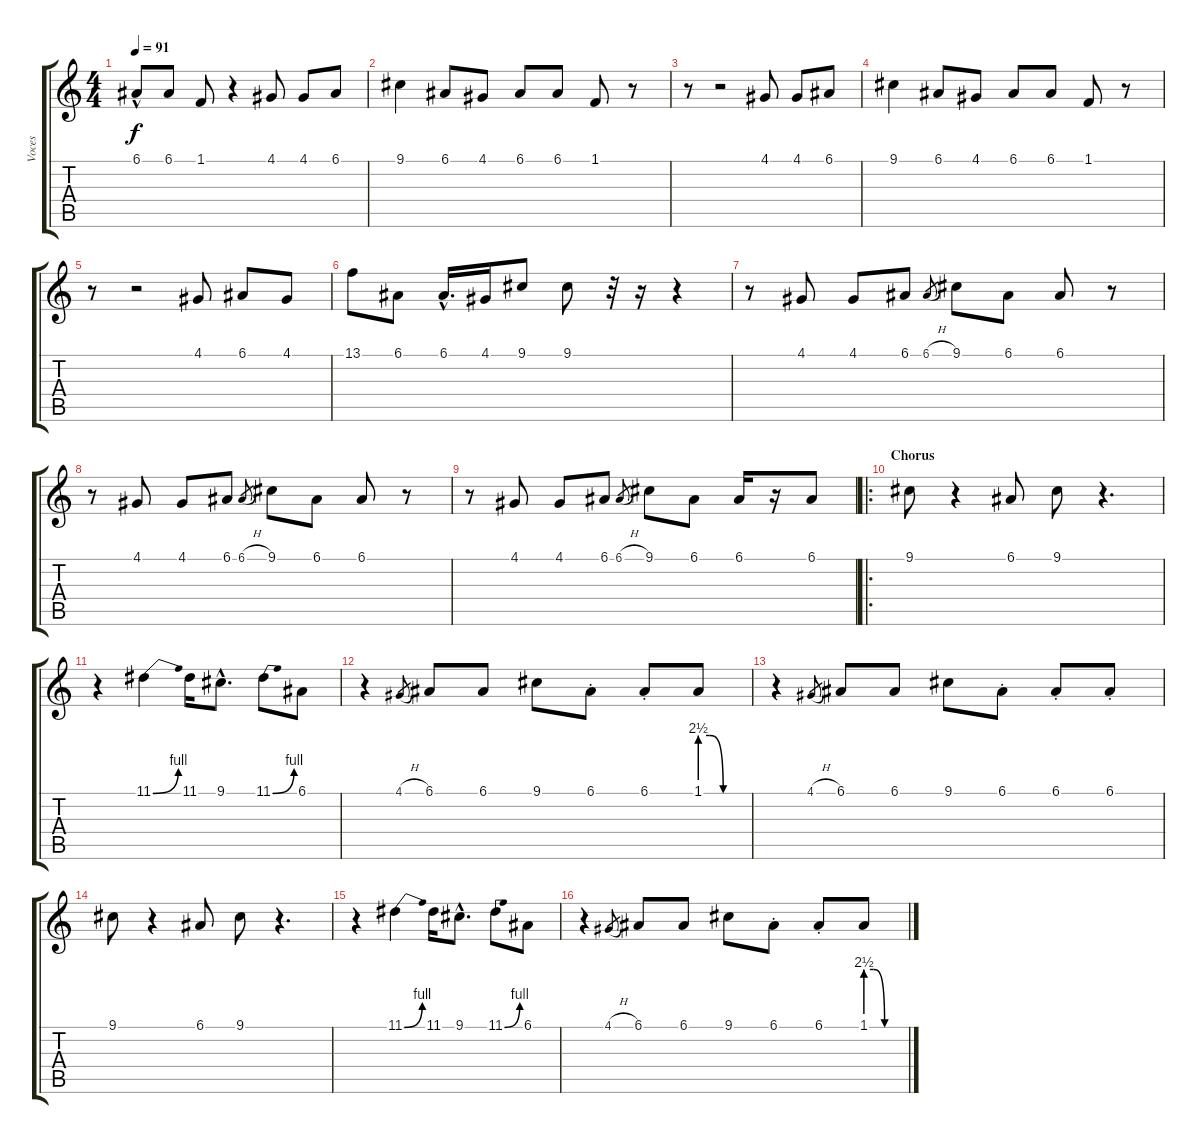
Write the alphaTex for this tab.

\track ("Voces" "Voces") {instrument trumpet}
\staff {score tabs}
\tuning (E4 B3 G3 D3 A2 E2) {hide}
\ts (4 4)
\tempo 91
\clef g2
\ks c
6.1{hac}.8{dy f} 6.1.8 1.1.8 r.4 4.1.8 4.1.8 6.1.8 |
9.1.4 6.1.8 4.1.8 6.1.8 6.1.8 1.1.8 r.8 |
r.8 r.2 4.1.8 4.1.8 6.1.8 |
9.1.4 6.1.8 4.1.8 6.1.8 6.1.8 1.1.8 r.8 |
r.8 r.2 4.1.8 6.1.8 4.1.8 |
13.1.8 6.1.8 6.1{hac}.16{d} 4.1.16 9.1.8 9.1.8 r.32 r.16 r.4 |
r.8 4.1.8 4.1.8 6.1.8 6.1{h}.8{gr} 9.1.8 6.1.8 6.1.8 r.8 |
r.8 4.1.8 4.1.8 6.1.8 6.1{h}.8{gr} 9.1.8 6.1.8 6.1.8 r.8 |
r.8 4.1.8 4.1.8 6.1.8 6.1{h}.8{gr} 9.1.8 6.1.8 6.1.16 r.16 6.1.8{balance 13} |
\ro
\section ("" "Chorus")
9.1.8 r.4 6.1.8 9.1.8 r.4{d} |
r.4 11.1{be (bend 0 0 60 4)}.4 11.1.16 9.1{hac}.8{d} 11.1{be (bend 0 0 60 4)}.8 6.1.8 |
r.4 4.1{h}.8{gr} 6.1.8 6.1.8 9.1.8 6.1{st}.8 6.1{st}.8 1.1{be (custom 0 10 12 10 29 0 40 0 60 0)}.8 |
r.4 4.1{h}.8{gr} 6.1.8 6.1.8 9.1.8 6.1{st}.8 6.1{st}.8 6.1{st}.8 |
9.1.8 r.4 6.1.8 9.1.8 r.4{d} |
r.4 11.1{be (bend 0 0 60 4)}.4 11.1.16 9.1{hac}.8{d} 11.1{be (bend 0 0 60 4)}.8 6.1.8 |
r.4 4.1{h}.8{gr} 6.1.8 6.1.8 9.1.8 6.1{st}.8 6.1{st}.8 1.1{be (custom 0 10 12 10 29 0 40 0 60 0)}.8
